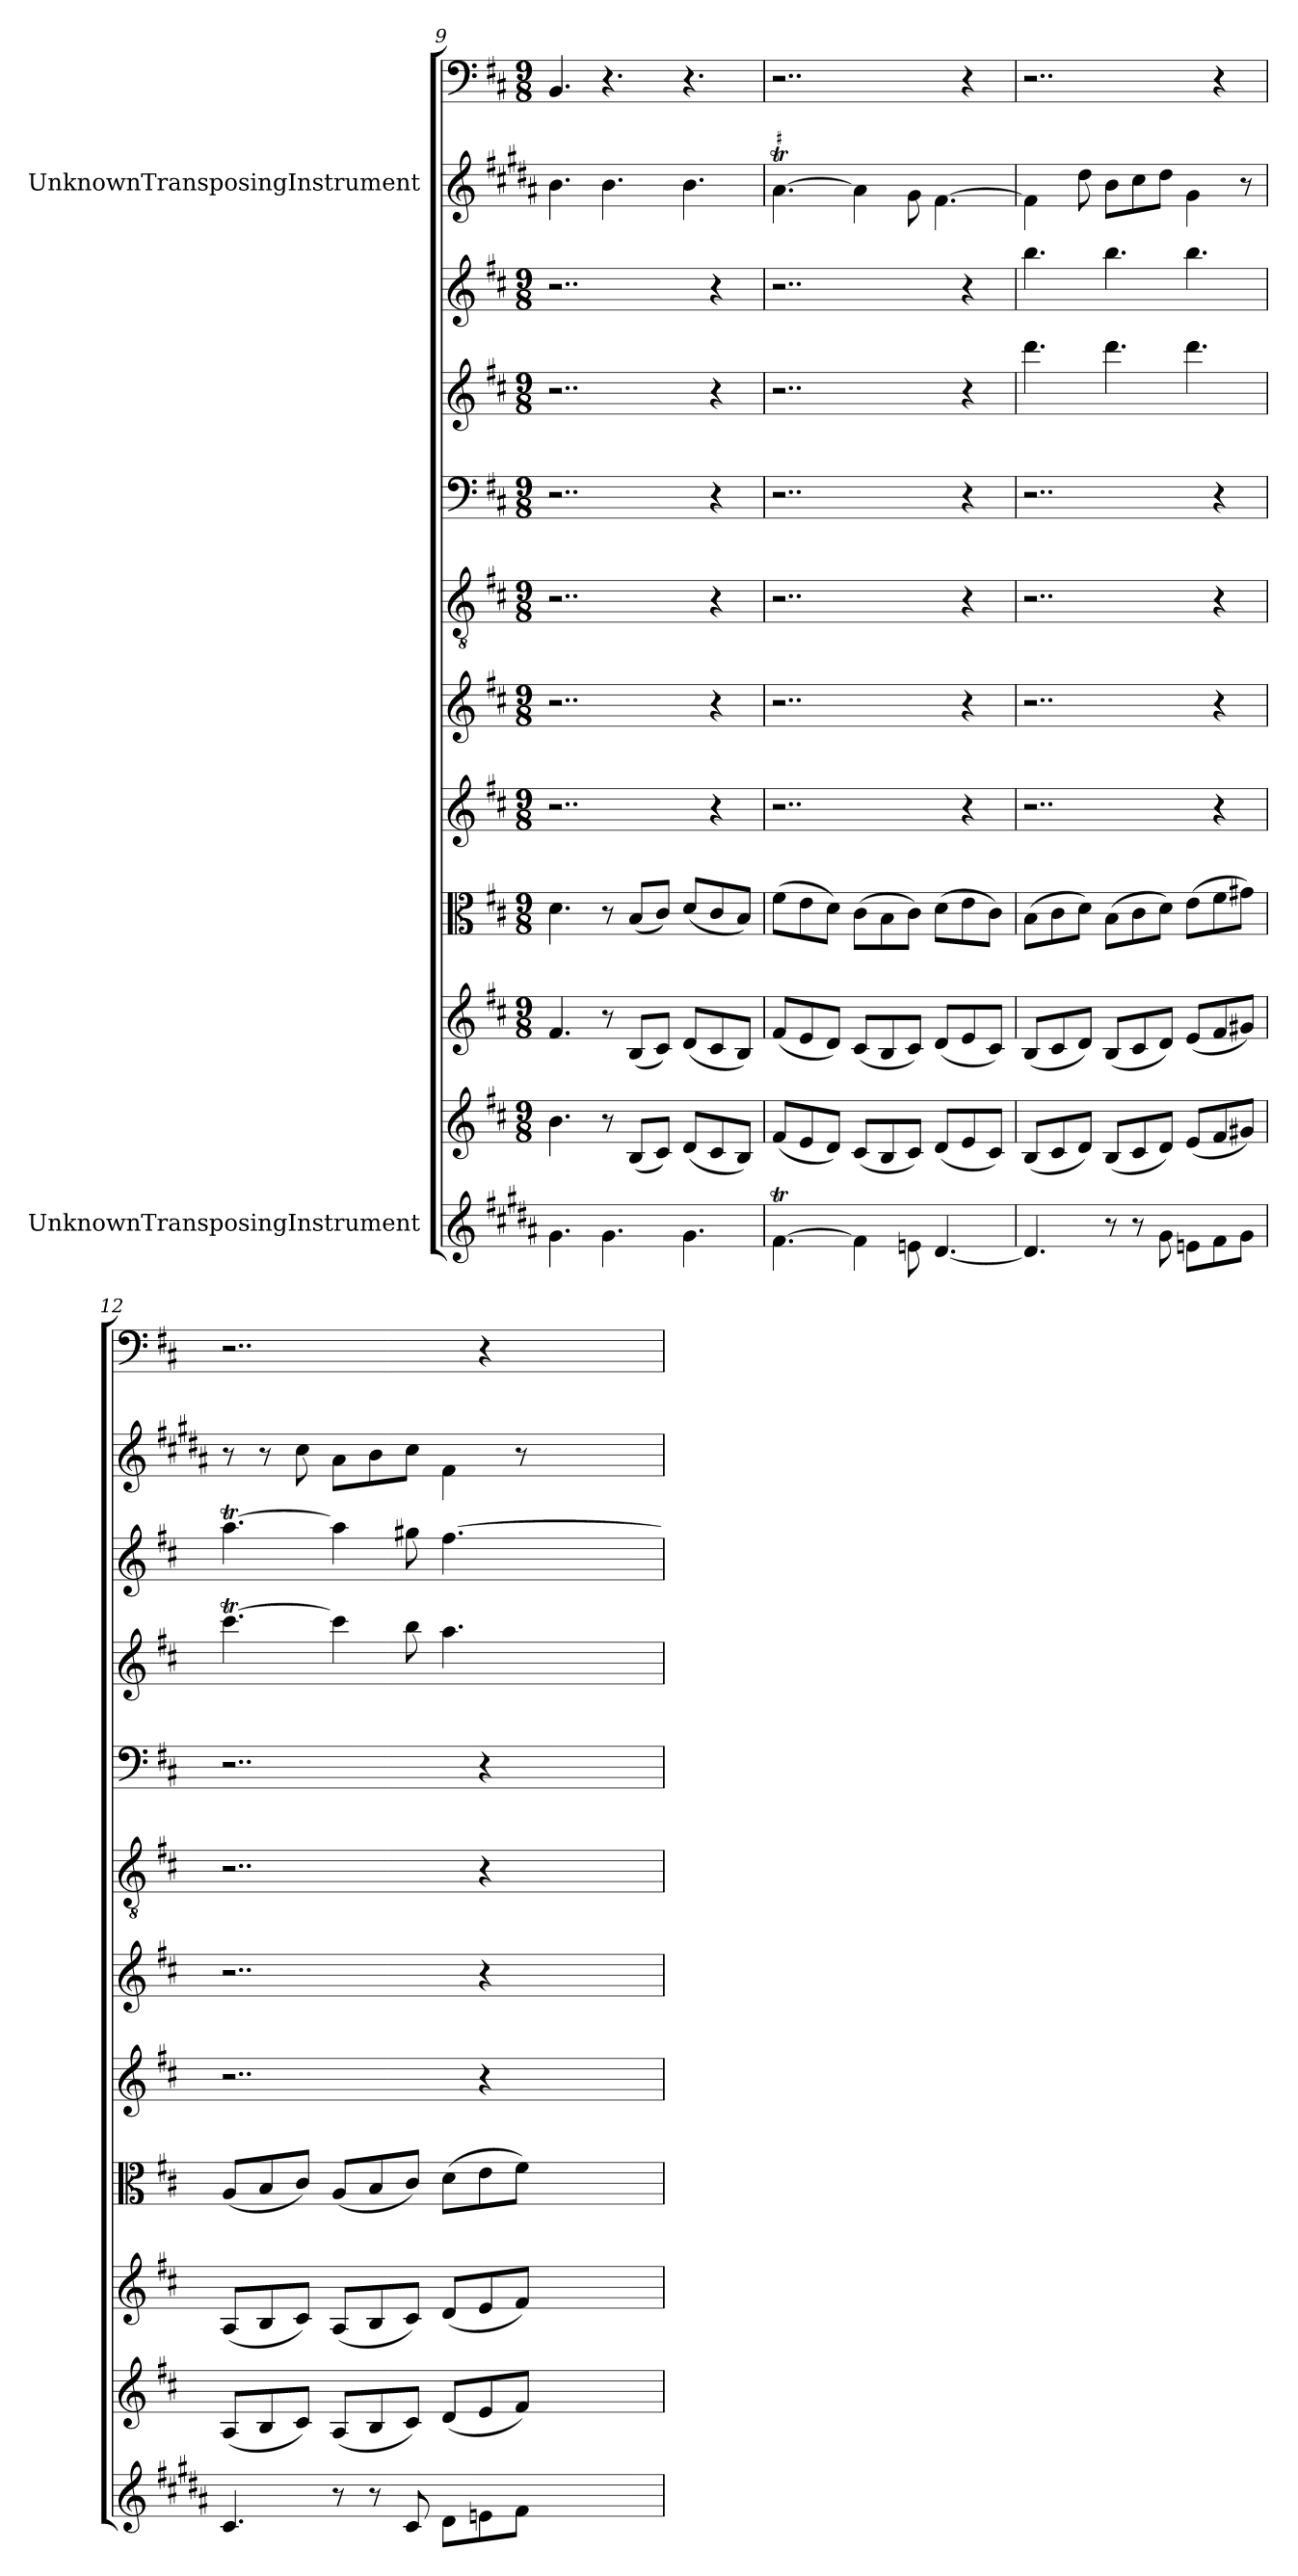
**kern	**kern	**kern	**kern	**kern	**kern	**kern	**kern	**kern	**kern	**kern	**kern
*part12	*part11	*part10	*part9	*part8	*part7	*part6	*part5	*part4	*part3	*part2	*part1
*staff12	*staff11	*staff10	*staff9	*staff8	*staff7	*staff6	*staff5	*staff4	*staff3	*staff2	*staff1
*I"UnknownTransposingInstrument	*	*	*	*	*	*	*	*	*	*I"UnknownTransposingInstrument	*
*clefG2	*clefG2	*clefG2	*clefC3	*clefG2	*clefG2	*clefGv2	*clefF4	*clefG2	*clefG2	*clefG2	*clefF4
*ITrd-2c-3	*	*	*	*	*	*	*	*	*	*ITrd-2c-3	*
*k[f#c#]	*k[f#c#]	*k[f#c#]	*k[f#c#]	*k[f#c#]	*k[f#c#]	*k[f#c#]	*k[f#c#]	*k[f#c#]	*k[f#c#]	*k[f#c#]	*k[f#c#]
*	*M9/8	*M9/8	*M9/8	*M9/8	*M9/8	*M9/8	*M9/8	*M9/8	*M9/8	*	*M9/8
=9	=9	=9	=9	=9	=9	=9	=9	=9	=9	=9	=9
4.b\	4.b\	4.f#/	4.d\	2..r	2..r	2..r	2..r	2..r	2..r	4.dd\	4.BB/
4.b\	8r	8r	8r	.	.	.	.	.	.	4.dd\	4.r
.	(8B/L	(8B/L	(8B/L	.	.	.	.	.	.	.	.
.	8c#/J)	8c#/J)	8c#/J)	.	.	.	.	.	.	.	.
4.b\	(8d/L	(8d/L	(8d/L	.	.	.	.	.	.	4.dd\	4.r
.	8c#/	8c#/	8c#/	4r	4r	4r	4r	4r	4r	.	.
.	8B/J)	8B/J)	8B/J)	.	.	.	.	.	.	.	.
=10	=10	=10	=10	=10	=10	=10	=10	=10	=10	=10	=10
!	!	!	!	!	!	!	!	!	!	!LO:TR:acc=#	!
[4.aT\	(8f#/L	(8f#/L	(8f#\L	2..r	2..r	2..r	2..r	2..r	2..r	[4.cc#T\	2..r
.	8e/	8e/	8e\	.	.	.	.	.	.	.	.
.	8d/J)	8d/J)	8d\J)	.	.	.	.	.	.	.	.
4a\]	(8c#/L	(8c#/L	(8c#\L	.	.	.	.	.	.	4cc#\]	.
.	8B/	8B/	8B\	.	.	.	.	.	.	.	.
8gn\	8c#/J)	8c#/J)	8c#\J)	.	.	.	.	.	.	8b\	.
[4.f#/	(8d/L	(8d/L	(8d\L	.	.	.	.	.	.	[4.a\	.
.	8e/	8e/	8e\	4r	4r	4r	4r	4r	4r	.	4r
.	8c#/J)	8c#/J)	8c#\J)	.	.	.	.	.	.	.	.
=11	=11	=11	=11	=11	=11	=11	=11	=11	=11	=11	=11
4.f#/]	(8B/L	(8B/L	(8B\L	2..r	2..r	2..r	2..r	4.ddd\	4.bb\	4a\]	2..r
.	8c#/	8c#/	8c#\	.	.	.	.	.	.	.	.
.	8d/J)	8d/J)	8d\J)	.	.	.	.	.	.	8ff#\	.
8r	(8B/L	(8B/L	(8B\L	.	.	.	.	4.ddd\	4.bb\	8dd\L	.
8r	8c#/	8c#/	8c#\	.	.	.	.	.	.	8ee\	.
8b\	8d/J)	8d/J)	8d\J)	.	.	.	.	.	.	8ff#\J	.
8gn\L	(8e/L	(8e/L	(8e\L	.	.	.	.	4.ddd\	4.bb\	4b\	.
8a\	8f#/	8f#/	8f#\	4r	4r	4r	4r	.	.	.	4r
8b\J	8g#X/J)	8g#X/J)	8g#X\J)	.	.	.	.	.	.	8r	.
=12	=12	=12	=12	=12	=12	=12	=12	=12	=12	=12	=12
4.e/	(8A/L	(8A/L	(8A/L	2..r	2..r	2..r	2..r	[4.ccc#t\	[4.aaT\	8r	2..r
.	8B/	8B/	8B/	.	.	.	.	.	.	8r	.
.	8c#/J)	8c#/J)	8c#/J)	.	.	.	.	.	.	8ee\	.
8r	(8A/L	(8A/L	(8A/L	.	.	.	.	4ccc#\]	4aa\]	8cc#\L	.
8r	8B/	8B/	8B/	.	.	.	.	.	.	8dd\	.
8e/	8c#/J)	8c#/J)	8c#/J)	.	.	.	.	8bb\	8gg#X\	8ee\J	.
8f#\L	(8d/L	(8d/L	(8d\L	.	.	.	.	4.aa\	[4.ff#\	4a\	.
8gn\	8e/	8e/	8e\	4r	4r	4r	4r	.	.	.	4r
8a\J	8f#/J)	8f#/J)	8f#\J)	.	.	.	.	.	.	8r	.
=	=	=	=	=	=	=	=	=	=	=	=
*-	*-	*-	*-	*-	*-	*-	*-	*-	*-	*-	*-
